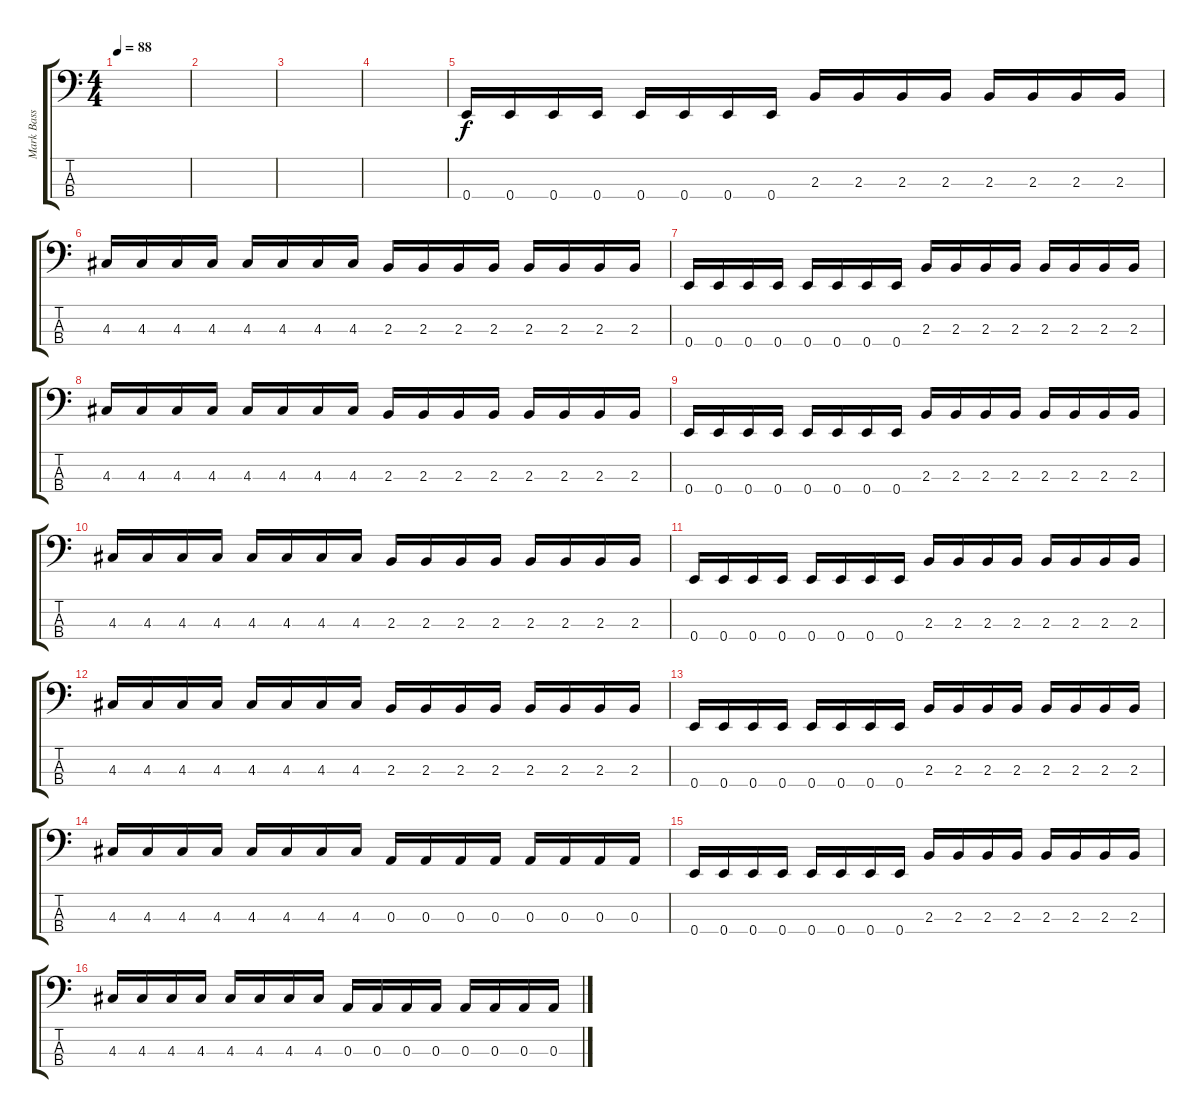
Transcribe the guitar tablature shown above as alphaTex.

\track ("Mark Bass" "Mark Bass") {instrument electricbasspick}
\staff {score tabs}
\tuning (G2 D2 A1 E1) {hide}
\ts (4 4)
\tempo 88
\clef f4
\ks c
|
|
|
|
0.4.16 0.4.16 0.4.16 0.4.16 0.4.16 0.4.16 0.4.16 0.4.16 2.3.16 2.3.16 2.3.16 2.3.16 2.3.16 2.3.16 2.3.16 2.3.16 |
4.3.16 4.3.16 4.3.16 4.3.16 4.3.16 4.3.16 4.3.16 4.3.16 2.3.16 2.3.16 2.3.16 2.3.16 2.3.16 2.3.16 2.3.16 2.3.16 |
0.4.16 0.4.16 0.4.16 0.4.16 0.4.16 0.4.16 0.4.16 0.4.16 2.3.16 2.3.16 2.3.16 2.3.16 2.3.16 2.3.16 2.3.16 2.3.16 |
4.3.16 4.3.16 4.3.16 4.3.16 4.3.16 4.3.16 4.3.16 4.3.16 2.3.16 2.3.16 2.3.16 2.3.16 2.3.16 2.3.16 2.3.16 2.3.16 |
0.4.16 0.4.16 0.4.16 0.4.16 0.4.16 0.4.16 0.4.16 0.4.16 2.3.16 2.3.16 2.3.16 2.3.16 2.3.16 2.3.16 2.3.16 2.3.16 |
4.3.16 4.3.16 4.3.16 4.3.16 4.3.16 4.3.16 4.3.16 4.3.16 2.3.16 2.3.16 2.3.16 2.3.16 2.3.16 2.3.16 2.3.16 2.3.16 |
0.4.16 0.4.16 0.4.16 0.4.16 0.4.16 0.4.16 0.4.16 0.4.16 2.3.16 2.3.16 2.3.16 2.3.16 2.3.16 2.3.16 2.3.16 2.3.16 |
4.3.16 4.3.16 4.3.16 4.3.16 4.3.16 4.3.16 4.3.16 4.3.16 2.3.16 2.3.16 2.3.16 2.3.16 2.3.16 2.3.16 2.3.16 2.3.16 |
0.4.16 0.4.16 0.4.16 0.4.16 0.4.16 0.4.16 0.4.16 0.4.16 2.3.16 2.3.16 2.3.16 2.3.16 2.3.16 2.3.16 2.3.16 2.3.16 |
4.3.16 4.3.16 4.3.16 4.3.16 4.3.16 4.3.16 4.3.16 4.3.16 0.3.16 0.3.16 0.3.16 0.3.16 0.3.16 0.3.16 0.3.16 0.3.16 |
0.4.16 0.4.16 0.4.16 0.4.16 0.4.16 0.4.16 0.4.16 0.4.16 2.3.16 2.3.16 2.3.16 2.3.16 2.3.16 2.3.16 2.3.16 2.3.16 |
4.3.16 4.3.16 4.3.16 4.3.16 4.3.16 4.3.16 4.3.16 4.3.16 0.3.16 0.3.16 0.3.16 0.3.16 0.3.16 0.3.16 0.3.16 0.3.16
